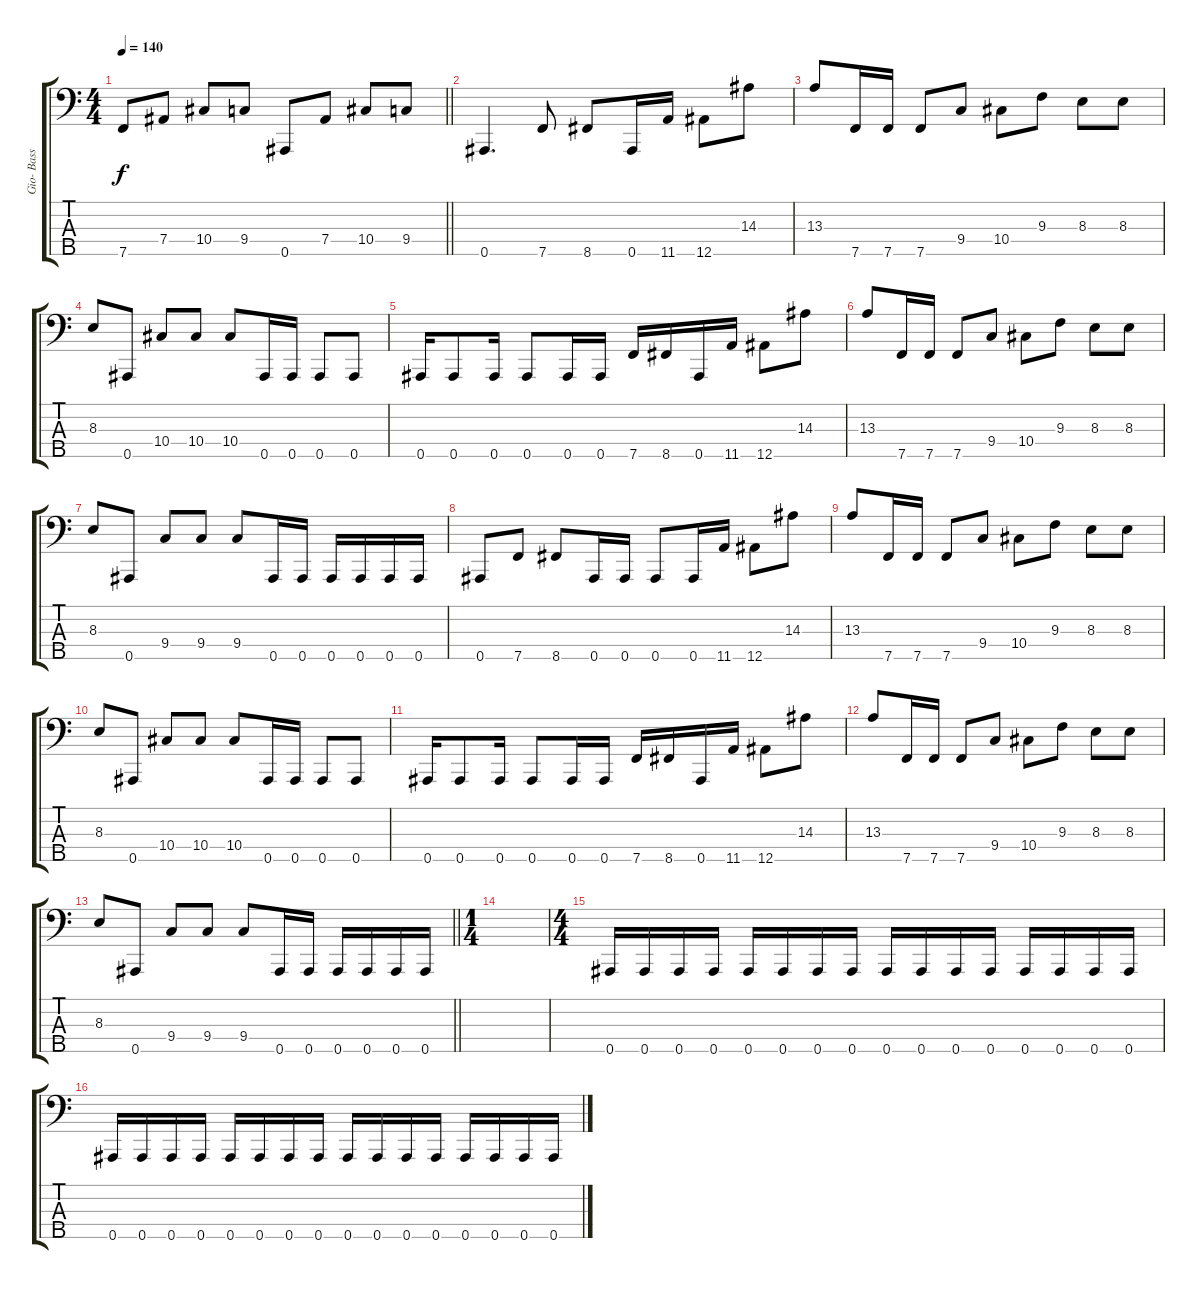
\track ("Gio- Bass" "Gio- Bass") {instrument electricbassfinger}
\staff {score tabs}
\tuning (Gb2 Db2 Ab1 Eb1 Bb0) {hide}
\ts (4 4)
\tempo 140
\clef f4
\barLineRight lightlight
\ks c
7.5.8{dy f} 7.4.8 10.4.8 9.4.8 0.5.8 7.4.8 10.4.8 9.4.8 |
\section ("" "")
0.5.4{d} 7.5.8 8.5.8 0.5.16 11.5.16 12.5.8 14.3.8 |
13.3.8 7.5.16 7.5.16 7.5.8 9.4.8 10.4.8 9.3.8 8.3.8 8.3.8 |
8.3.8 0.5.8 10.4.8 10.4.8 10.4.8 0.5.16 0.5.16 0.5.8 0.5.8 |
0.5.16 0.5.8 0.5.16 0.5.8 0.5.16 0.5.16 7.5.16 8.5.16 0.5.16 11.5.16 12.5.8 14.3.8 |
13.3.8 7.5.16 7.5.16 7.5.8 9.4.8 10.4.8 9.3.8 8.3.8 8.3.8 |
8.3.8 0.5.8 9.4.8 9.4.8 9.4.8 0.5.16 0.5.16 0.5.16 0.5.16 0.5.16 0.5.16 |
0.5.8 7.5.8 8.5.8 0.5.16 0.5.16 0.5.8 0.5.16 11.5.16 12.5.8 14.3.8 |
13.3.8 7.5.16 7.5.16 7.5.8 9.4.8 10.4.8 9.3.8 8.3.8 8.3.8 |
8.3.8 0.5.8 10.4.8 10.4.8 10.4.8 0.5.16 0.5.16 0.5.8 0.5.8 |
0.5.16 0.5.8 0.5.16 0.5.8 0.5.16 0.5.16 7.5.16 8.5.16 0.5.16 11.5.16 12.5.8 14.3.8 |
13.3.8 7.5.16 7.5.16 7.5.8 9.4.8 10.4.8 9.3.8 8.3.8 8.3.8 |
\barLineRight lightlight
8.3.8 0.5.8 9.4.8 9.4.8 9.4.8 0.5.16 0.5.16 0.5.16 0.5.16 0.5.16 0.5.16 |
\ts (1 4)
\section ("" "")
|
\ts (4 4)
0.5.16 0.5.16 0.5.16 0.5.16 0.5.16 0.5.16 0.5.16 0.5.16 0.5.16 0.5.16 0.5.16 0.5.16 0.5.16 0.5.16 0.5.16 0.5.16 |
0.5.16 0.5.16 0.5.16 0.5.16 0.5.16 0.5.16 0.5.16 0.5.16 0.5.16 0.5.16 0.5.16 0.5.16 0.5.16 0.5.16 0.5.16 0.5.16
